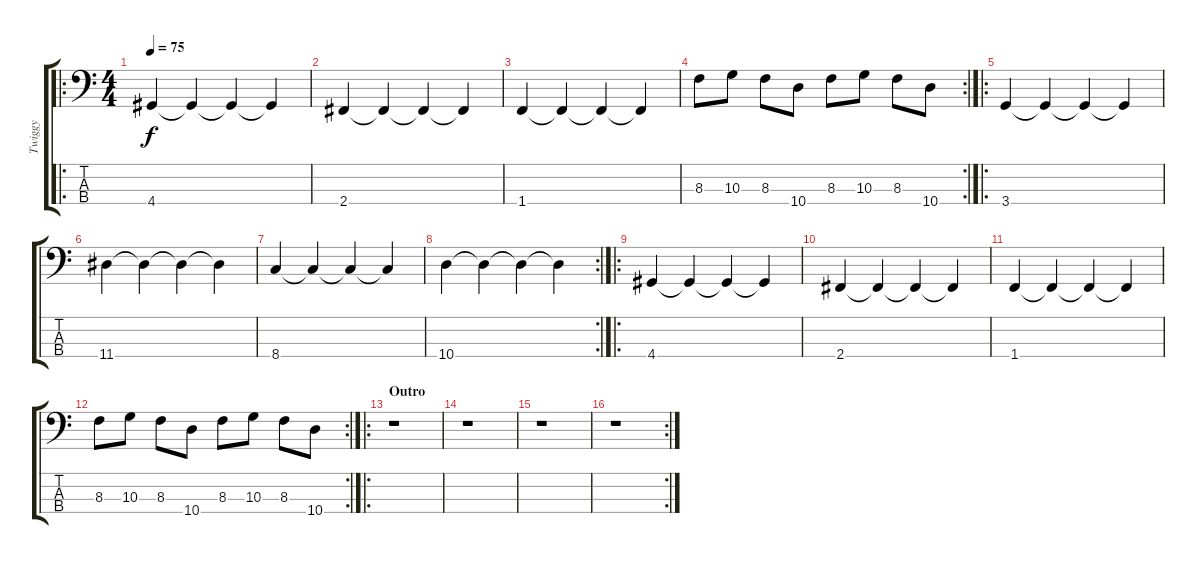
\track ("Twiggy" "Twiggy") {instrument electricbassfinger}
\staff {score tabs}
\tuning (G2 D2 A1 E1) {hide}
\ro
\ts (4 4)
\tempo 75
\clef f4
\ks c
4.4.4{dy f} 4.4{t}.4 4.4{t}.4 4.4{t}.4 |
2.4.4 2.4{t}.4 2.4{t}.4 2.4{t}.4 |
1.4.4 1.4{t}.4 1.4{t}.4 1.4{t}.4 |
\rc 2
8.3.8 10.3.8 8.3.8 10.4.8 8.3.8 10.3.8 8.3.8 10.4.8 |
\ro
3.4.4 3.4{t}.4 3.4{t}.4 3.4{t}.4 |
11.4.4 11.4{t}.4 11.4{t}.4 11.4{t}.4 |
8.4.4 8.4{t}.4 8.4{t}.4 8.4{t}.4 |
\rc 2
10.4.4 10.4{t}.4 10.4{t}.4 10.4{t}.4 |
\ro
4.4.4 4.4{t}.4 4.4{t}.4 4.4{t}.4 |
2.4.4 2.4{t}.4 2.4{t}.4 2.4{t}.4 |
1.4.4 1.4{t}.4 1.4{t}.4 1.4{t}.4 |
\rc 2
8.3.8 10.3.8 8.3.8 10.4.8 8.3.8 10.3.8 8.3.8 10.4.8 |
\ro
\section ("" "Outro")
r.1 |
r.1 |
r.1 |
\rc 2
r.1
